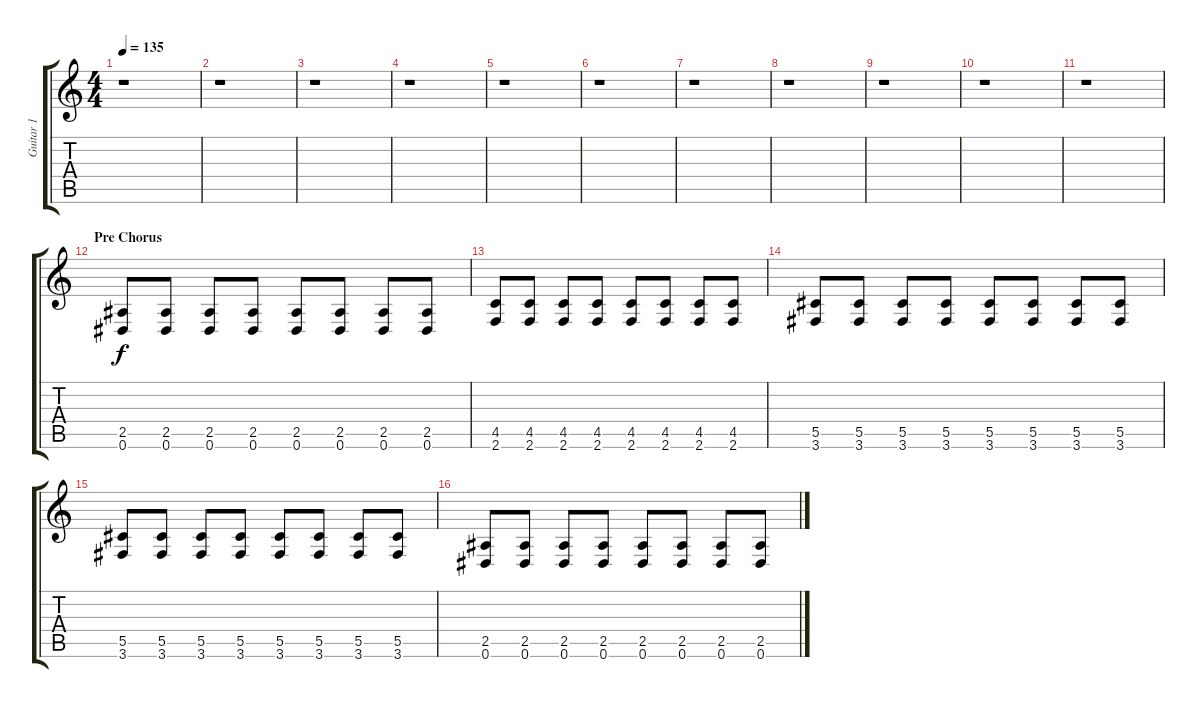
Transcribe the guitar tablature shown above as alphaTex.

\track ("Guitar 1" "Guitar 1") {instrument electricguitarjazz}
\staff {score tabs}
\tuning (Eb4 Bb3 Gb3 Db3 Ab2 Eb2) {hide}
\ts (4 4)
\tempo 135
\clef g2
\ks c
r.1{dy f} |
r.1 |
r.1 |
r.1 |
r.1 |
r.1 |
r.1 |
r.1 |
r.1 |
r.1 |
r.1 |
\section ("" "Pre Chorus")
(2.5 0.6).8 (2.5 0.6).8 (2.5 0.6).8 (2.5 0.6).8 (2.5 0.6).8 (2.5 0.6).8 (2.5 0.6).8 (2.5 0.6).8 |
(4.5 2.6).8 (4.5 2.6).8 (4.5 2.6).8 (4.5 2.6).8 (4.5 2.6).8 (4.5 2.6).8 (4.5 2.6).8 (4.5 2.6).8 |
(5.5 3.6).8 (5.5 3.6).8 (5.5 3.6).8 (5.5 3.6).8 (5.5 3.6).8 (5.5 3.6).8 (5.5 3.6).8 (5.5 3.6).8 |
(5.5 3.6).8 (5.5 3.6).8 (5.5 3.6).8 (5.5 3.6).8 (5.5 3.6).8 (5.5 3.6).8 (5.5 3.6).8 (5.5 3.6).8 |
(2.5 0.6).8 (2.5 0.6).8 (2.5 0.6).8 (2.5 0.6).8 (2.5 0.6).8 (2.5 0.6).8 (2.5 0.6).8 (2.5 0.6).8
